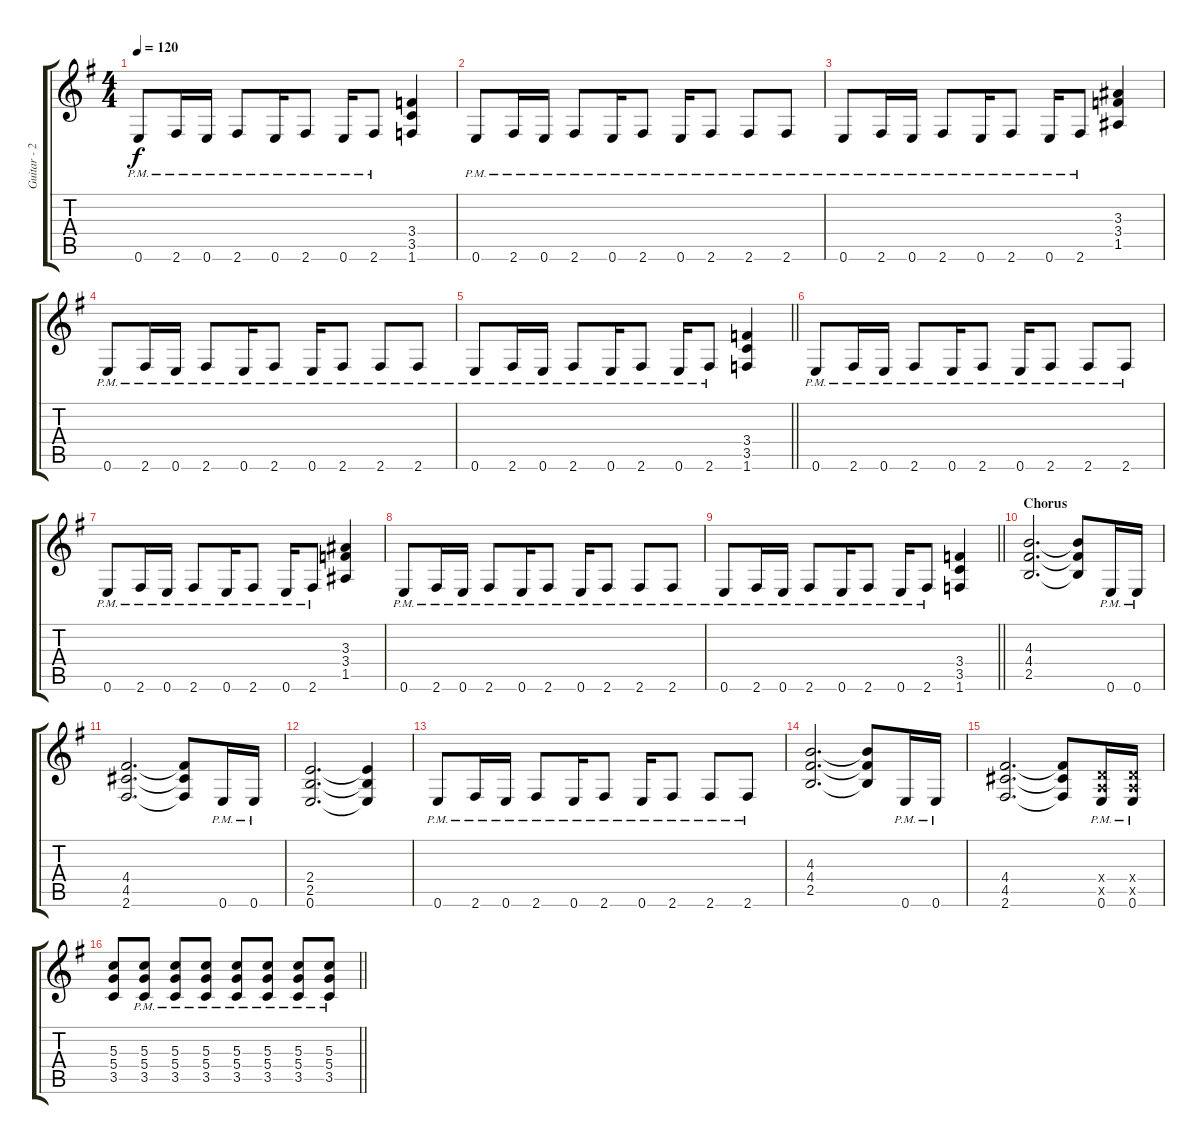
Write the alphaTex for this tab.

\track ("Guitar - 2" "Guitar - 2") {instrument distortionguitar}
\staff {score tabs}
\tuning (E4 B3 G3 D3 A2 E2) {hide}
\ts (4 4)
\tempo 120
\clef g2
\ks g
0.6{pm}.8{dy f} 2.6{pm}.16 0.6{pm}.16 2.6{pm}.8 0.6{pm}.16 2.6{pm}.8 0.6{pm}.16 2.6{pm}.8 (3.4 3.5 1.6).4 |
0.6{pm}.8 2.6{pm}.16 0.6{pm}.16 2.6{pm}.8 0.6{pm}.16 2.6{pm}.8 0.6{pm}.16 2.6{pm}.8 2.6{pm}.8 2.6{pm}.8 |
0.6{pm}.8 2.6{pm}.16 0.6{pm}.16 2.6{pm}.8 0.6{pm}.16 2.6{pm}.8 0.6{pm}.16 2.6{pm}.8 (3.3 3.4 1.5).4 |
0.6{pm}.8 2.6{pm}.16 0.6{pm}.16 2.6{pm}.8 0.6{pm}.16 2.6{pm}.8 0.6{pm}.16 2.6{pm}.8 2.6{pm}.8 2.6{pm}.8 |
\barLineRight lightlight
0.6{pm}.8 2.6{pm}.16 0.6{pm}.16 2.6{pm}.8 0.6{pm}.16 2.6{pm}.8 0.6{pm}.16 2.6{pm}.8 (3.4 3.5 1.6).4 |
0.6{pm}.8 2.6{pm}.16 0.6{pm}.16 2.6{pm}.8 0.6{pm}.16 2.6{pm}.8 0.6{pm}.16 2.6{pm}.8 2.6{pm}.8 2.6{pm}.8 |
0.6{pm}.8 2.6{pm}.16 0.6{pm}.16 2.6{pm}.8 0.6{pm}.16 2.6{pm}.8 0.6{pm}.16 2.6{pm}.8 (3.3 3.4 1.5).4 |
0.6{pm}.8 2.6{pm}.16 0.6{pm}.16 2.6{pm}.8 0.6{pm}.16 2.6{pm}.8 0.6{pm}.16 2.6{pm}.8 2.6{pm}.8 2.6{pm}.8 |
\barLineRight lightlight
0.6{pm}.8 2.6{pm}.16 0.6{pm}.16 2.6{pm}.8 0.6{pm}.16 2.6{pm}.8 0.6{pm}.16 2.6{pm}.8 (3.4 3.5 1.6).4 |
\section ("" "Chorus")
(4.3 4.4 2.5).2{d} (4.3{t} 4.4{t} 2.5{t}).8 0.6{pm}.16 0.6{pm}.16 |
(4.4 4.5 2.6).2{d} (4.4{t} 4.5{t} 2.6{t}).8 0.6{pm}.16 0.6{pm}.16 |
(2.4 2.5 0.6).2{d} (2.4{t} 2.5{t} 0.6{t}).4 |
0.6{pm}.8 2.6{pm}.16 0.6{pm}.16 2.6{pm}.8 0.6{pm}.16 2.6{pm}.8 0.6{pm}.16 2.6{pm}.8 2.6{pm}.8 2.6{pm}.8 |
(4.3 4.4 2.5).2{d} (4.3{t} 4.4{t} 2.5{t}).8 0.6{pm}.16 0.6{pm}.16 |
(4.4 4.5 2.6).2{d} (4.4{t} 4.5{t} 2.6{t}).8 (0.4{x} 0.5{x} 0.6{pm}).16 (0.4{x} 0.5{x} 0.6{pm}).16 |
\barLineRight lightlight
(5.3 5.4 3.5).8 (5.3{pm} 5.4{pm} 3.5{pm}).8 (5.3{pm} 5.4{pm} 3.5{pm}).8 (5.3{pm} 5.4{pm} 3.5{pm}).8 (5.3{pm} 5.4{pm} 3.5{pm}).8 (5.3{pm} 5.4{pm} 3.5{pm}).8 (5.3{pm} 5.4{pm} 3.5{pm}).8 (5.3{pm} 5.4{pm} 3.5{pm}).8
